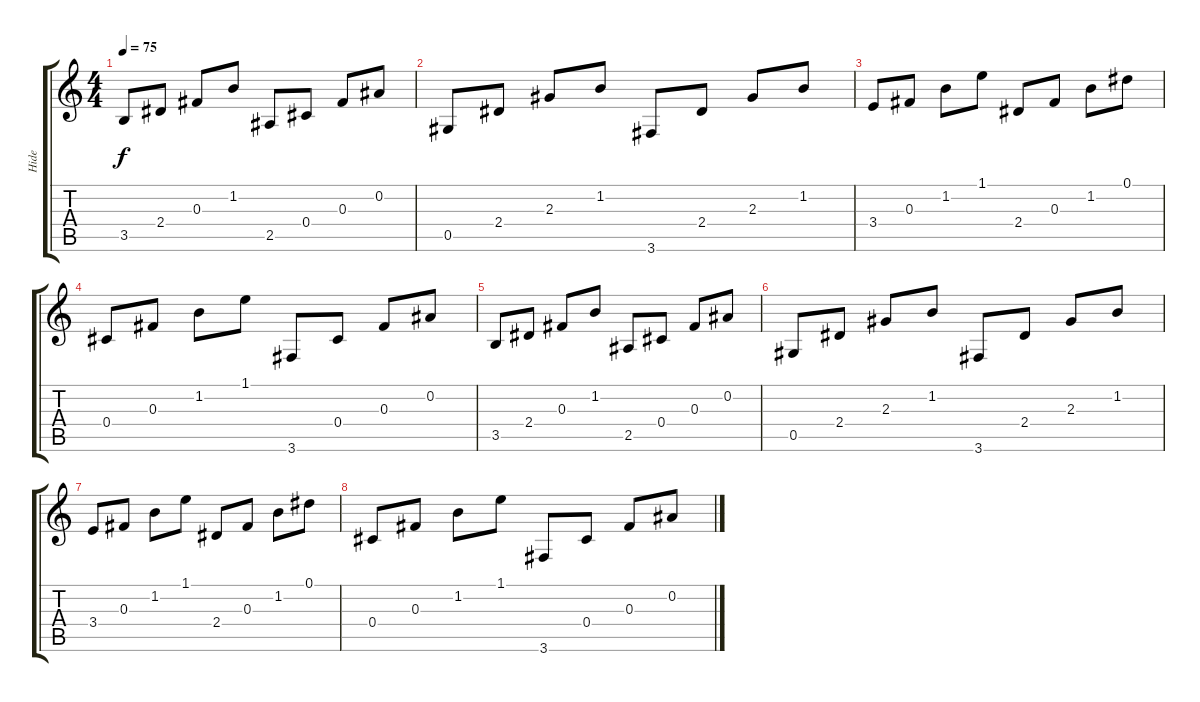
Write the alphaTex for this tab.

\track ("Hide" "Hide") {instrument distortionguitar}
\staff {score tabs}
\tuning (Eb4 Bb3 Gb3 Db3 Ab2 Eb2) {hide}
\ts (4 4)
\tempo 75
\clef g2
\ks c
3.5.8{dy f} 2.4.8 0.3.8 1.2.8 2.5.8 0.4.8 0.3.8 0.2.8 |
0.5.8 2.4.8 2.3.8 1.2.8 3.6.8 2.4.8 2.3.8 1.2.8 |
3.4.8 0.3.8 1.2.8 1.1.8 2.4.8 0.3.8 1.2.8 0.1.8 |
0.4.8 0.3.8 1.2.8 1.1.8 3.6.8 0.4.8 0.3.8 0.2.8 |
3.5.8 2.4.8 0.3.8 1.2.8 2.5.8 0.4.8 0.3.8 0.2.8 |
0.5.8 2.4.8 2.3.8 1.2.8 3.6.8 2.4.8 2.3.8 1.2.8 |
3.4.8 0.3.8 1.2.8 1.1.8 2.4.8 0.3.8 1.2.8 0.1.8 |
0.4.8 0.3.8 1.2.8 1.1.8 3.6.8 0.4.8 0.3.8 0.2.8
